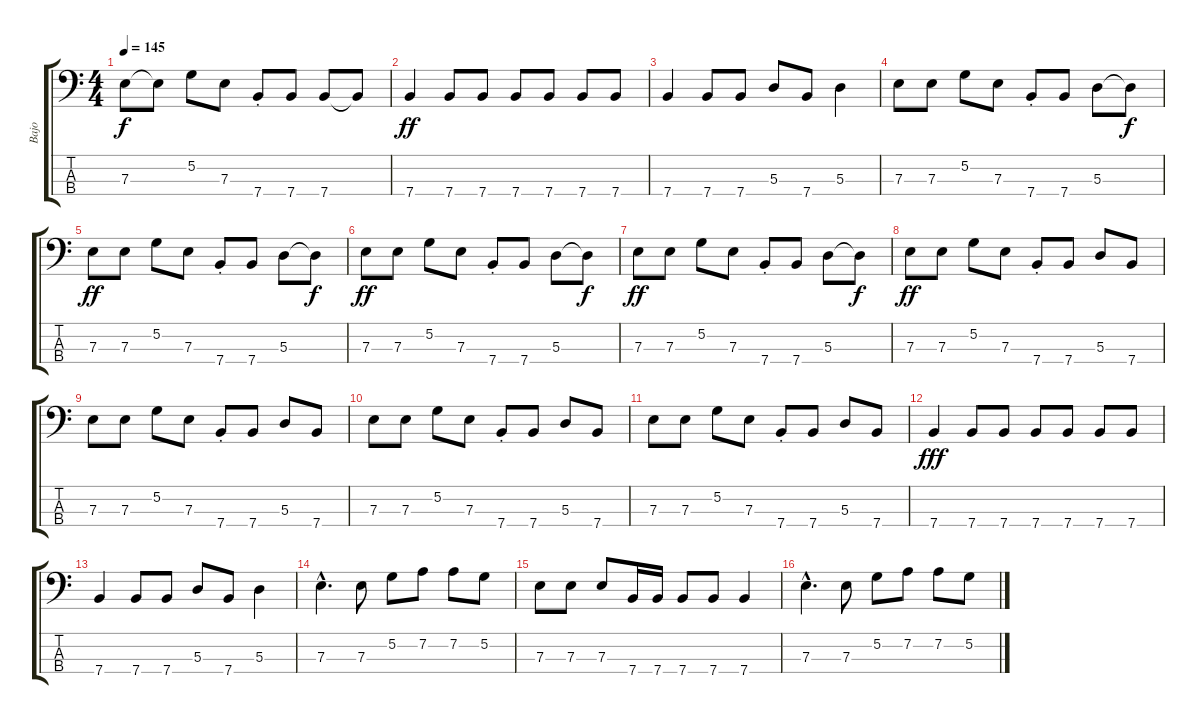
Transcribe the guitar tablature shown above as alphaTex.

\track ("Bajo" "Bajo") {instrument electricbasspick}
\staff {score tabs}
\tuning (G2 D2 A1 E1) {hide}
\ts (4 4)
\tempo 145
\clef f4
\ks c
7.3.8{dy f} 7.3{t}.8 5.2.8 7.3.8 7.4{st}.8 7.4.8 7.4.8 7.4{t}.8 |
7.4.4{dy ff} 7.4.8 7.4.8 7.4.8 7.4.8 7.4.8 7.4.8 |
7.4.4 7.4.8 7.4.8 5.3.8 7.4.8 5.3.4 |
7.3.8 7.3.8 5.2.8 7.3.8 7.4{st}.8 7.4.8 5.3.8 5.3{t}.8{dy f} |
7.3.8{dy ff} 7.3.8 5.2.8 7.3.8 7.4{st}.8 7.4.8 5.3.8 5.3{t}.8{dy f} |
7.3.8{dy ff} 7.3.8 5.2.8 7.3.8 7.4{st}.8 7.4.8 5.3.8 5.3{t}.8{dy f} |
7.3.8{dy ff} 7.3.8 5.2.8 7.3.8 7.4{st}.8 7.4.8 5.3.8 5.3{t}.8{dy f} |
7.3.8{dy ff} 7.3.8 5.2.8 7.3.8 7.4{st}.8 7.4.8 5.3.8 7.4.8 |
7.3.8 7.3.8 5.2.8 7.3.8 7.4{st}.8 7.4.8 5.3.8 7.4.8 |
7.3.8 7.3.8 5.2.8 7.3.8 7.4{st}.8 7.4.8 5.3.8 7.4.8 |
7.3.8 7.3.8 5.2.8 7.3.8 7.4{st}.8 7.4.8 5.3.8 7.4.8 |
7.4.4{dy fff} 7.4.8 7.4.8 7.4.8 7.4.8 7.4.8 7.4.8 |
7.4.4 7.4.8 7.4.8 5.3.8 7.4.8 5.3.4 |
7.3{hac}.4{d} 7.3.8 5.2.8 7.2.8 7.2.8 5.2.8 |
7.3.8 7.3.8 7.3.8 7.4.16 7.4.16 7.4.8 7.4.8 7.4.4 |
7.3{hac}.4{d} 7.3.8 5.2.8 7.2.8 7.2.8 5.2.8
